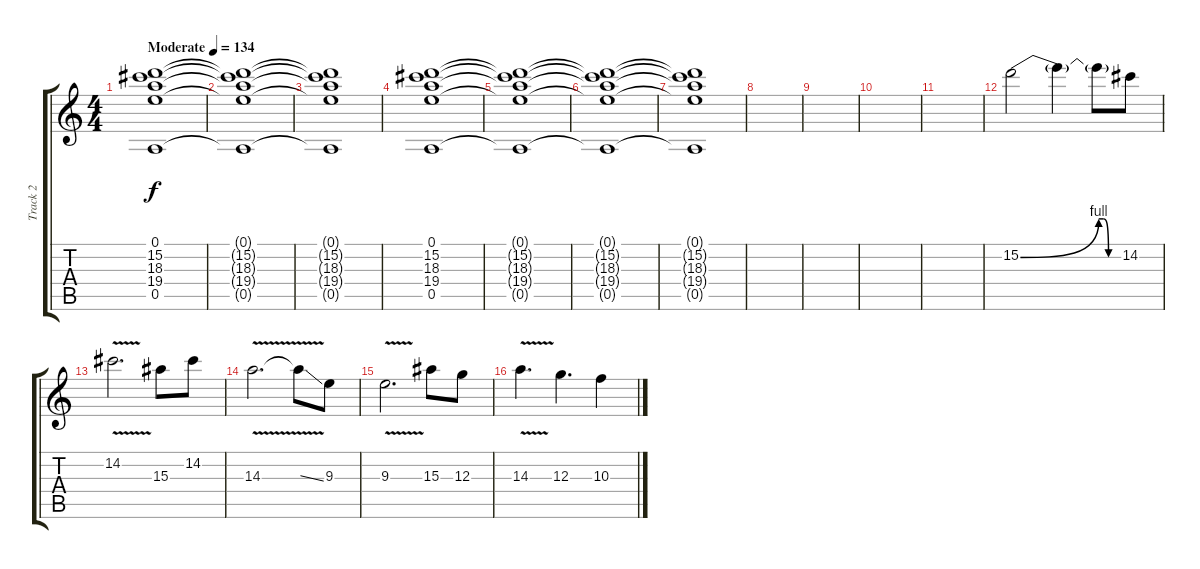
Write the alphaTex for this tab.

\track ("Track 2" "Track 2") {instrument distortionguitar}
\staff {score tabs}
\tuning (E4 B3 G3 D3 A2 E2) {hide}
\ts (4 4)
\tempo (134 "Moderate")
\clef g2
\ks c
(0.1 15.2 18.3 19.4 0.5).1{dy f instrument electricguitarclean} |
(0.1{t} 15.2{t} 18.3{t} 19.4{t} 0.5{t}).1 |
(0.1{t} 15.2{t} 18.3{t} 19.4{t} 0.5{t}).1 |
(0.1 15.2 18.3 19.4 0.5).1 |
(0.1{t} 15.2{t} 18.3{t} 19.4{t} 0.5{t}).1 |
(0.1{t} 15.2{t} 18.3{t} 19.4{t} 0.5{t}).1 |
(0.1{t} 15.2{t} 18.3{t} 19.4{t} 0.5{t}).1 |
|
|
|
|
15.2{be (bend 0 0 60 4)}.2{instrument distortionguitar} 15.2{t}.4 15.2{be (custom 0 4 15 4 30 0 60 0) t}.8 14.2.8 |
14.2{v}.2{d} 15.3.8 14.2.8 |
14.3{v}.2{d} 14.3{ss t}.8 9.3.8 |
9.3{v}.2{d} 15.3.8 12.3.8 |
14.3{v}.4{d} 12.3.4{d} 10.3.4
